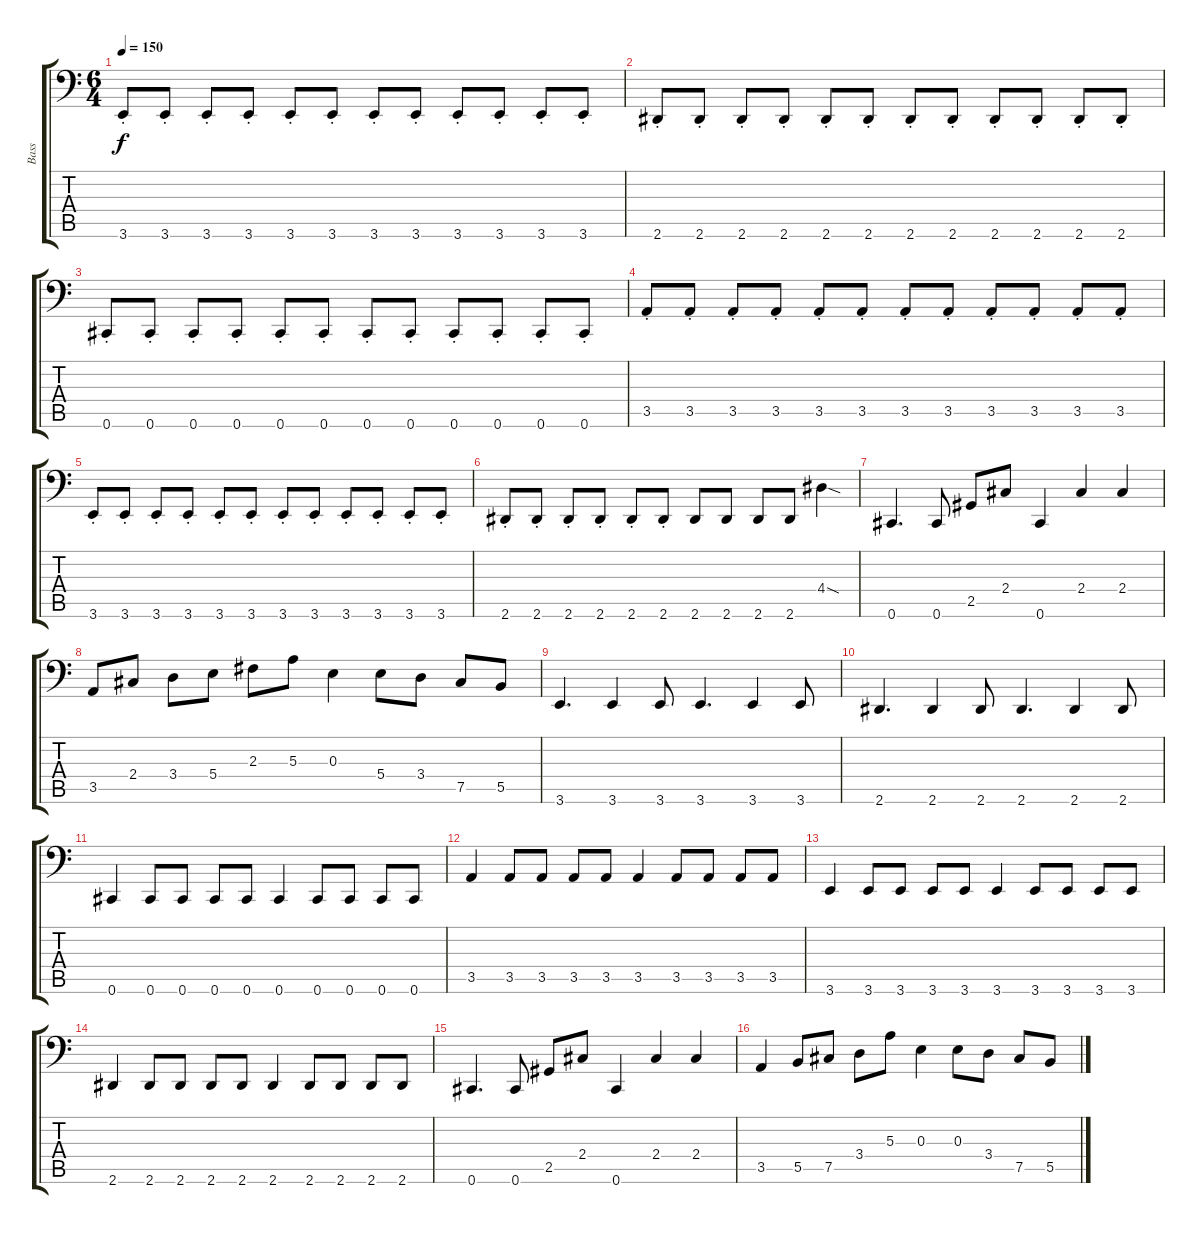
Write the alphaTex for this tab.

\track ("Bass" "Bass") {instrument electricbasspick}
\staff {score tabs}
\tuning (Db3 Ab2 E2 B1 Gb1 Db1) {hide}
\ts (6 4)
\tempo 150
\clef f4
\ks c
3.6{st}.8{dy f} 3.6{st}.8 3.6{st}.8 3.6{st}.8 3.6{st}.8 3.6{st}.8 3.6{st}.8 3.6{st}.8 3.6{st}.8 3.6{st}.8 3.6{st}.8 3.6{st}.8 |
2.6{st}.8 2.6{st}.8 2.6{st}.8 2.6{st}.8 2.6{st}.8 2.6{st}.8 2.6{st}.8 2.6{st}.8 2.6{st}.8 2.6{st}.8 2.6{st}.8 2.6{st}.8 |
0.6{st}.8 0.6{st}.8 0.6{st}.8 0.6{st}.8 0.6{st}.8 0.6{st}.8 0.6{st}.8 0.6{st}.8 0.6{st}.8 0.6{st}.8 0.6{st}.8 0.6{st}.8 |
3.5{st}.8 3.5{st}.8 3.5{st}.8 3.5{st}.8 3.5{st}.8 3.5{st}.8 3.5{st}.8 3.5{st}.8 3.5{st}.8 3.5{st}.8 3.5{st}.8 3.5{st}.8 |
3.6{st}.8 3.6{st}.8 3.6{st}.8 3.6{st}.8 3.6{st}.8 3.6{st}.8 3.6{st}.8 3.6{st}.8 3.6{st}.8 3.6{st}.8 3.6{st}.8 3.6{st}.8 |
2.6{st}.8 2.6{st}.8 2.6{st}.8 2.6{st}.8 2.6{st}.8 2.6{st}.8 2.6.8 2.6.8 2.6.8 2.6.8 4.4{sod}.4 |
0.6.4{d} 0.6.8 2.5.8 2.4.8 0.6.4 2.4.4 2.4.4 |
3.5.8 2.4.8 3.4.8 5.4.8 2.3.8 5.3.8 0.3.4 5.4.8 3.4.8 7.5.8 5.5.8 |
3.6.4{d} 3.6.4 3.6.8 3.6.4{d} 3.6.4 3.6.8 |
2.6.4{d} 2.6.4 2.6.8 2.6.4{d} 2.6.4 2.6.8 |
0.6.4 0.6.8 0.6.8 0.6.8 0.6.8 0.6.4 0.6.8 0.6.8 0.6.8 0.6.8 |
3.5.4 3.5.8 3.5.8 3.5.8 3.5.8 3.5.4 3.5.8 3.5.8 3.5.8 3.5.8 |
3.6.4 3.6.8 3.6.8 3.6.8 3.6.8 3.6.4 3.6.8 3.6.8 3.6.8 3.6.8 |
2.6.4 2.6.8 2.6.8 2.6.8 2.6.8 2.6.4 2.6.8 2.6.8 2.6.8 2.6.8 |
0.6.4{d} 0.6.8 2.5.8 2.4.8 0.6.4 2.4.4 2.4.4 |
3.5.4 5.5.8 7.5.8 3.4.8 5.3.8 0.3.4 0.3.8 3.4.8 7.5.8 5.5.8
